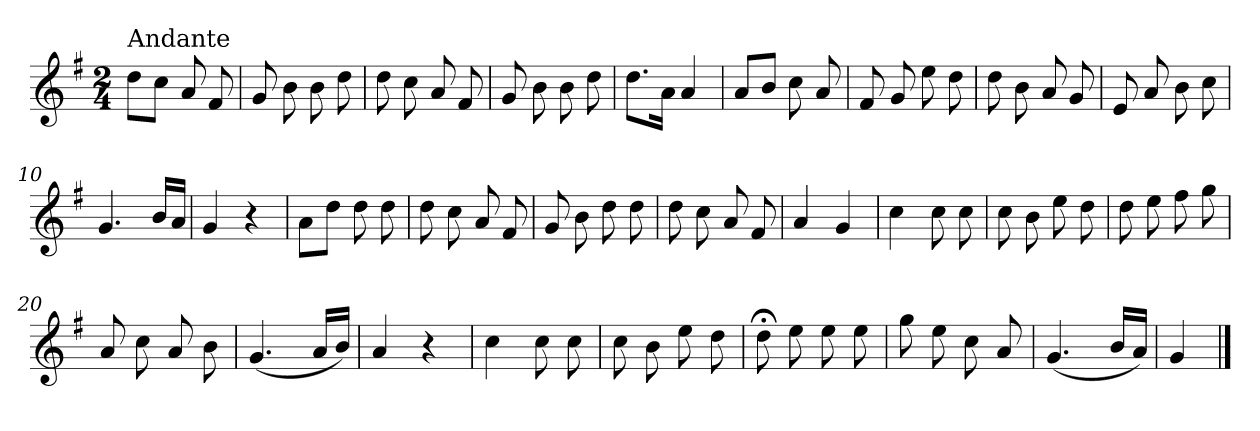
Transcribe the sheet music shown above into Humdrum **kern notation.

**kern
*part1
*staff1
*clefG2
*k[f#]
*G:
*M2/4
=1
!LO:TX:a:t=Andante
8dd\L
8cc\J
8a/
8f#/
=2
8g/
8b\
8b\
8dd\
=3
8dd\
8cc\
8a/
8f#/
=4
8g/
8b\
8b\
8dd\
=5
8.dd\L
16a\Jk
4a/
=6
8a/L
8b/J
8cc\
8a/
=7
8f#/
8g/
8ee\
8dd\
=8
8dd\
8b\
8a/
8g/
!!LO:LB:g=z
=9
8e/
8a/
8b\
8cc\
=10
4.g/
16b/LL
16a/JJ
=11
4g/
4r
=12
8a\L
8dd\J
8dd\
8dd\
=13
8dd\
8cc\
8a/
8f#/
=14
8g/
8b\
8dd\
8dd\
=15
8dd\
8cc\
8a/
8f#/
=16
4a/
4g/
=17
4cc\
8cc\
8cc\
!!LO:LB:g=z
=18
8cc\
8b\
8ee\
8dd\
=19
8dd\
8ee\
8ff#\
8gg\
=20
8a/
8cc\
8a/
8b\
=21
(<4.g/
16a/LL
16b/JJ)
=22
4a/
4r
=23
4cc\
8cc\
8cc\
=24
8cc\
8b\
8ee\
8dd\
=25
8dd;<\
8ee\
8ee\
8ee\
=26
8gg\
8ee\
8cc\
8a/
!!LO:LB:g=z
=27
(<4.g/
16b/LL
16a/JJ)
=28
4g/
==
*-
